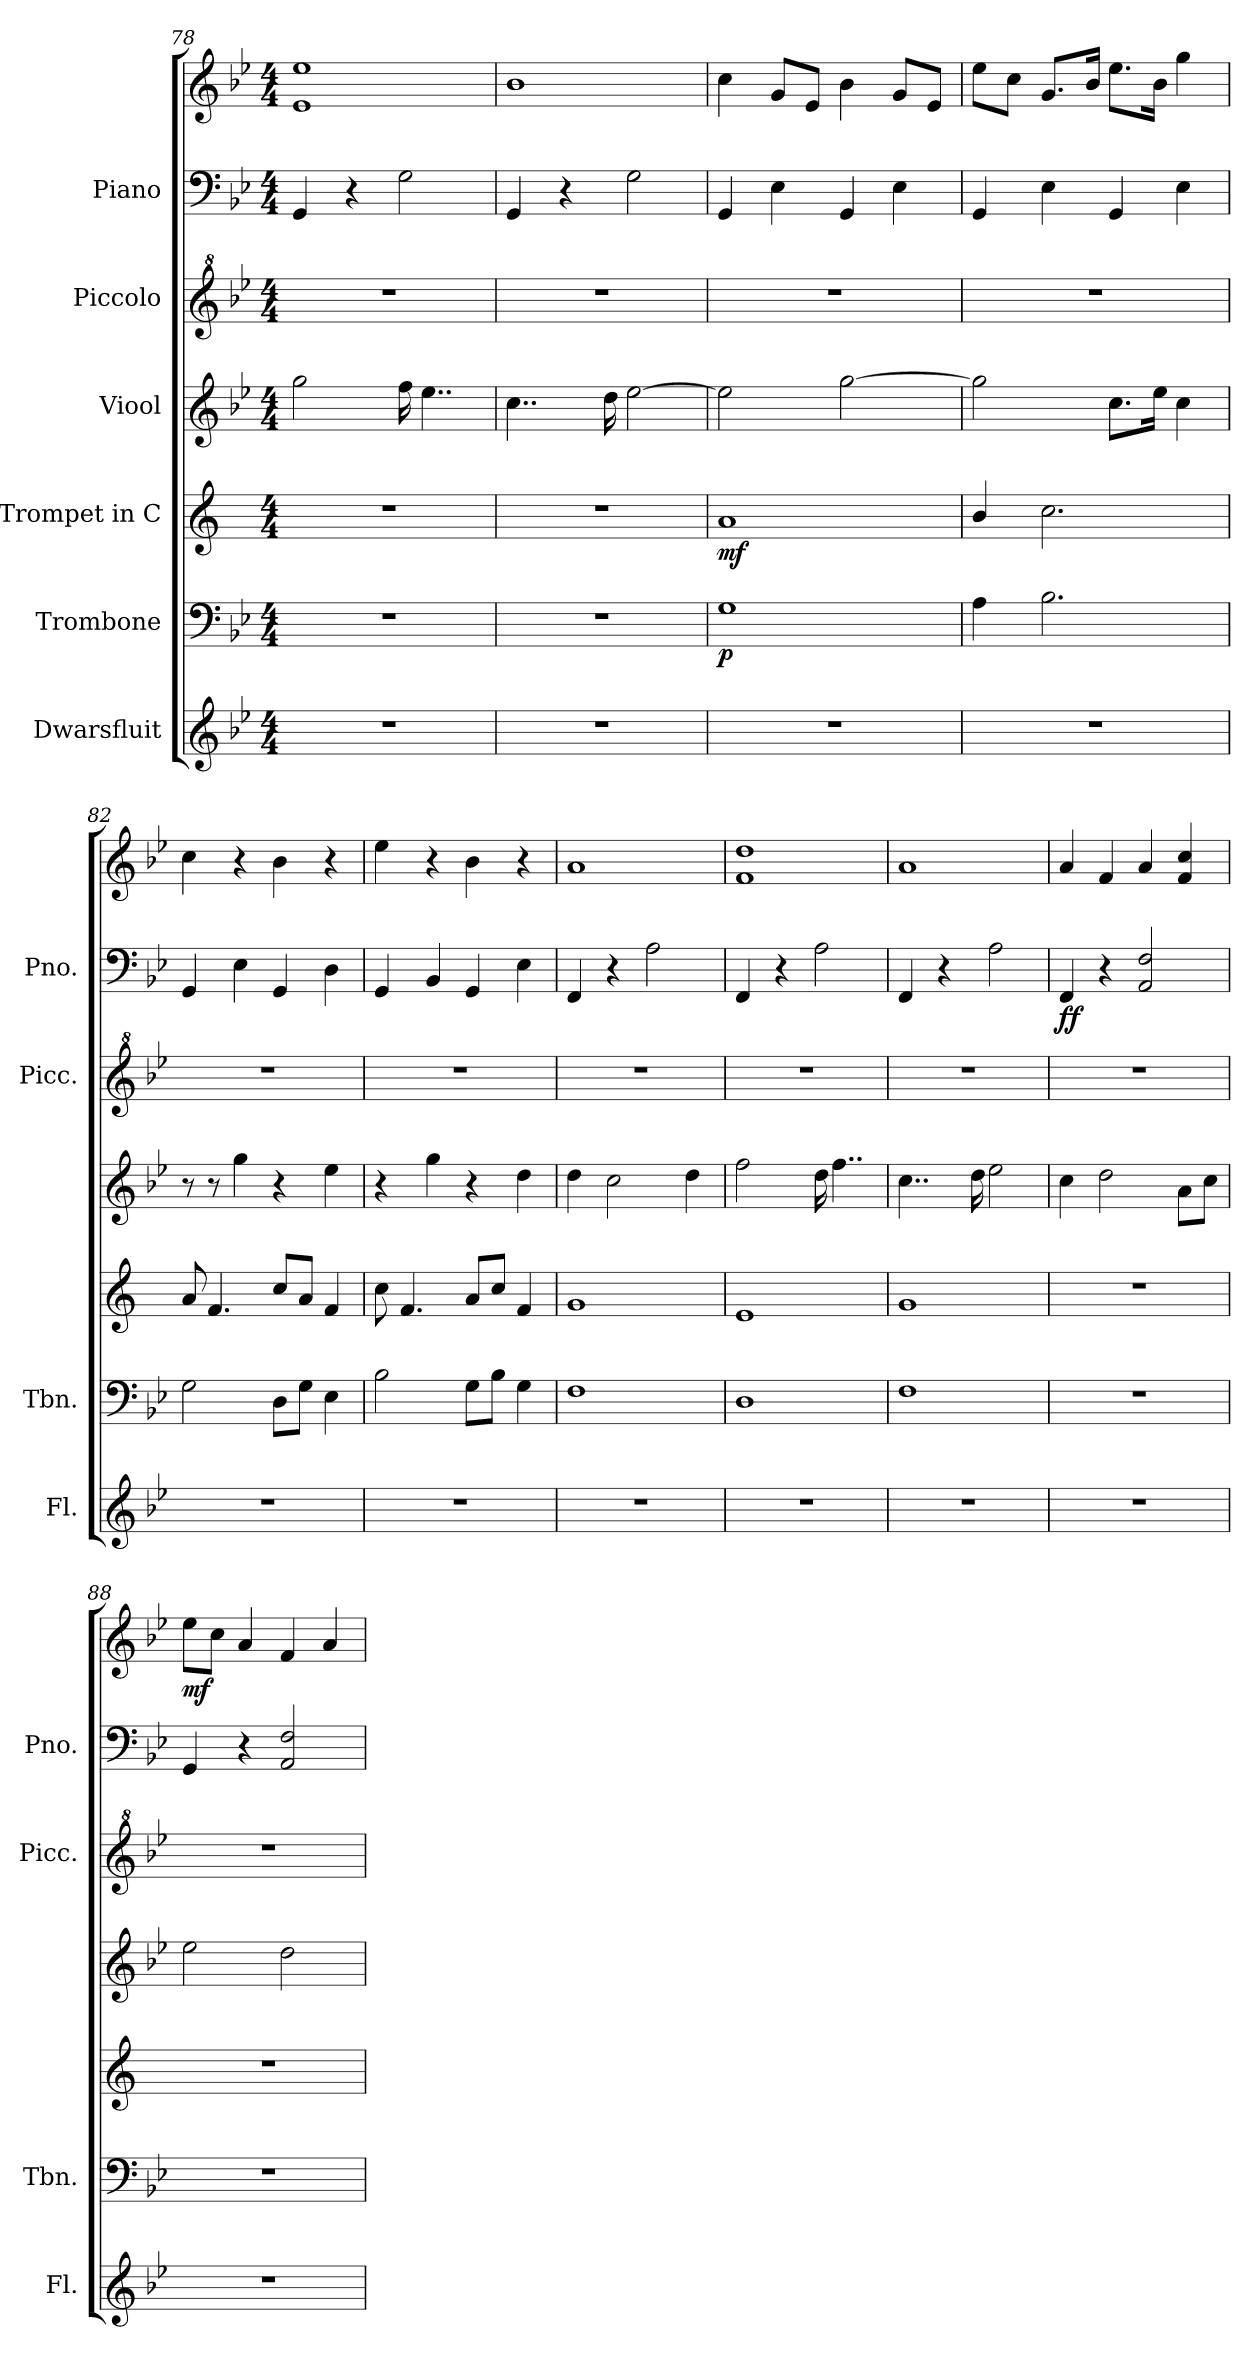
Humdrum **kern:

**kern	**kern	**dynam	**kern	**dynam	**kern	**kern	**kern	**kern	**dynam
*part6	*part5	*part5	*part4	*part4	*part3	*part2	*part1	*part1	*part1
*staff7	*staff6	*staff6	*staff5	*staff5	*staff4	*staff3	*staff2	*staff1	*staff1/2
*I"Dwarsfluit	*I"Trombone	*	*I"Trompet in C	*	*I"Viool	*I"Piccolo	*I"Piano	*	*
*I'Fl.	*I'Tbn.	*	*	*	*	*I'Picc.	*I'Pno.	*	*
*clefG2	*clefF4	*	*clefG2	*	*clefG2	*clefG^2	*clefF4	*clefG2	*
*	*	*	*ITrd1c2	*	*	*ITrd-7c-12	*	*	*
*k[b-e-]	*k[b-e-]	*	*k[b-e-]	*	*k[b-e-]	*k[b-e-]	*k[b-e-]	*k[b-e-]	*
*M4/4	*M4/4	*	*M4/4	*	*M4/4	*M4/4	*M4/4	*M4/4	*
=78	=78	=78	=78	=78	=78	=78	=78	=78	=78
1r	1r	.	1r	.	2gg\	1r	4GG/	1e- 1ee-	.
.	.	.	.	.	.	.	4r	.	.
.	.	.	.	.	16ff\	.	2G\	.	.
.	.	.	.	.	4..ee-\	.	.	.	.
=79	=79	=79	=79	=79	=79	=79	=79	=79	=79
1r	1r	.	1r	.	4..cc\	1r	4GG/	1b-	.
.	.	.	.	.	.	.	4r	.	.
.	.	.	.	.	16dd\	.	.	.	.
.	.	.	.	.	[2ee-\	.	2G\	.	.
=80	=80	=80	=80	=80	=80	=80	=80	=80	=80
!	!	!LO:DY:b	!	!LO:DY:b	!	!	!	!	!
1r	1G	p	1g	mf	2ee-\]	1r	4GG/	4cc\	.
.	.	.	.	.	.	.	4E-\	8g/L	.
.	.	.	.	.	.	.	.	8e-/J	.
.	.	.	.	.	[2gg\	.	4GG/	4b-\	.
.	.	.	.	.	.	.	4E-\	8g/L	.
.	.	.	.	.	.	.	.	8e-/J	.
=81	=81	=81	=81	=81	=81	=81	=81	=81	=81
1r	4A\	.	4a/	.	2gg\]	1r	4GG/	8ee-\L	.
.	.	.	.	.	.	.	.	8cc\J	.
.	2.B-\	.	2.b-\	.	.	.	4E-\	8.g/L	.
.	.	.	.	.	.	.	.	16b-/Jk	.
.	.	.	.	.	8.cc\L	.	4GG/	8.ee-\L	.
.	.	.	.	.	16ee-\Jk	.	.	16b-\Jk	.
.	.	.	.	.	4cc\	.	4E-\	4gg\	.
=82	=82	=82	=82	=82	=82	=82	=82	=82	=82
1r	2G\	.	8g/	.	8r	1r	4GG/	4cc\	.
.	.	.	4.e-/	.	8r	.	.	.	.
.	.	.	.	.	4gg\	.	4E-\	4r	.
.	8D\L	.	8b-/L	.	4r	.	4GG/	4b-\	.
.	8G\J	.	8g/J	.	.	.	.	.	.
.	4E-\	.	4e-/	.	4ee-\	.	4D\	4r	.
!!LO:PB:g=z
=83	=83	=83	=83	=83	=83	=83	=83	=83	=83
1r	2B-\	.	8b-\	.	4r	1r	4GG/	4ee-\	.
.	.	.	4.e-/	.	.	.	.	.	.
.	.	.	.	.	4gg\	.	4BB-/	4r	.
.	8G\L	.	8g/L	.	4r	.	4GG/	4b-\	.
.	8B-\J	.	8b-/J	.	.	.	.	.	.
.	4G\	.	4e-/	.	4dd\	.	4E-\	4r	.
=84	=84	=84	=84	=84	=84	=84	=84	=84	=84
1r	1F	.	1f	.	4dd\	1r	4FF/	1a	.
.	.	.	.	.	2cc\	.	4r	.	.
.	.	.	.	.	.	.	2A\	.	.
.	.	.	.	.	4dd\	.	.	.	.
=85	=85	=85	=85	=85	=85	=85	=85	=85	=85
1r	1D	.	1d	.	2ff\	1r	4FF/	1f 1dd	.
.	.	.	.	.	.	.	4r	.	.
.	.	.	.	.	16dd\	.	2A\	.	.
.	.	.	.	.	4..ff\	.	.	.	.
=86	=86	=86	=86	=86	=86	=86	=86	=86	=86
1r	1F	.	1f	.	4..cc\	1r	4FF/	1a	.
.	.	.	.	.	.	.	4r	.	.
.	.	.	.	.	16dd\	.	.	.	.
.	.	.	.	.	2ee-\	.	2A\	.	.
=87	=87	=87	=87	=87	=87	=87	=87	=87	=87
!	!	!	!	!	!	!	!	!	!LO:DY:b=2
!	!	!	!	!	!	!	!	!	!LO:DY:n=1:b
1r	1r	.	1r	.	4cc\	1r	4FF/	4a/	f f
.	.	.	.	.	2dd\	.	4r	4f/	.
.	.	.	.	.	.	.	2AA/ 2F/	4a/	.
.	.	.	.	.	8a\L	.	.	4f/ 4cc/	.
.	.	.	.	.	8cc\J	.	.	.	.
=88	=88	=88	=88	=88	=88	=88	=88	=88	=88
!	!	!	!	!	!	!	!	!	!LO:DY:b
1r	1r	.	1r	.	2ee-\	1r	4GG/	8ee-\L	mf
.	.	.	.	.	.	.	.	8cc\J	.
.	.	.	.	.	.	.	4r	4a/	.
.	.	.	.	.	2dd\	.	2AA/ 2F/	4f/	.
.	.	.	.	.	.	.	.	4a/	.
=	=	=	=	=	=	=	=	=	=
*-	*-	*-	*-	*-	*-	*-	*-	*-	*-
